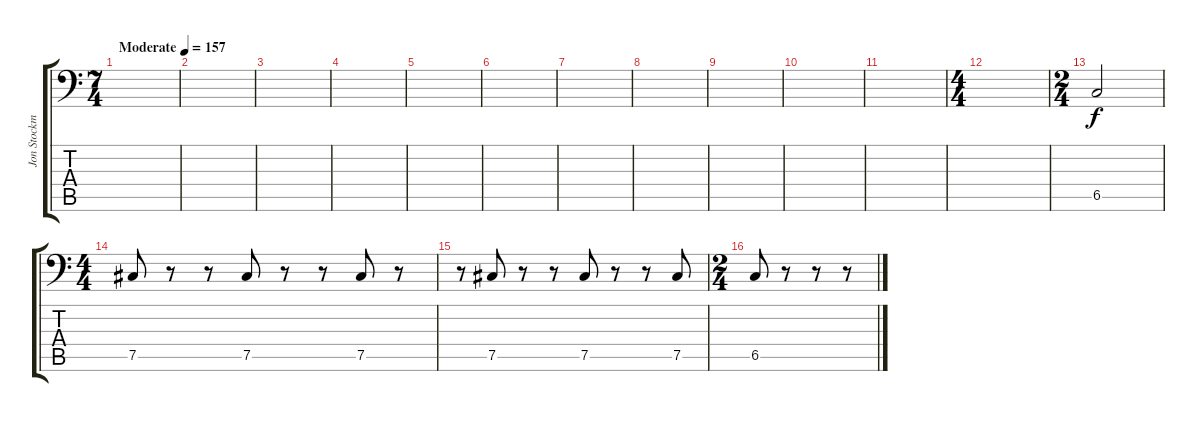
\track ("Jon Stockman" "Jon Stockm") {instrument electricbassfinger}
\staff {score tabs}
\tuning (E3 B2 G2 B1 Gb1 B0) {hide}
\ts (7 4)
\tempo (157 "Moderate")
\clef f4
\ks c
|
|
|
|
|
|
|
|
|
|
|
\ts (4 4)
|
\ts (2 4)
6.5.2 |
\ts (4 4)
7.5.8 r.8 r.8 7.5.8 r.8 r.8 7.5.8 r.8 |
r.8 7.5.8 r.8 r.8 7.5.8 r.8 r.8 7.5.8 |
\ts (2 4)
6.5.8 r.8 r.8 r.8
